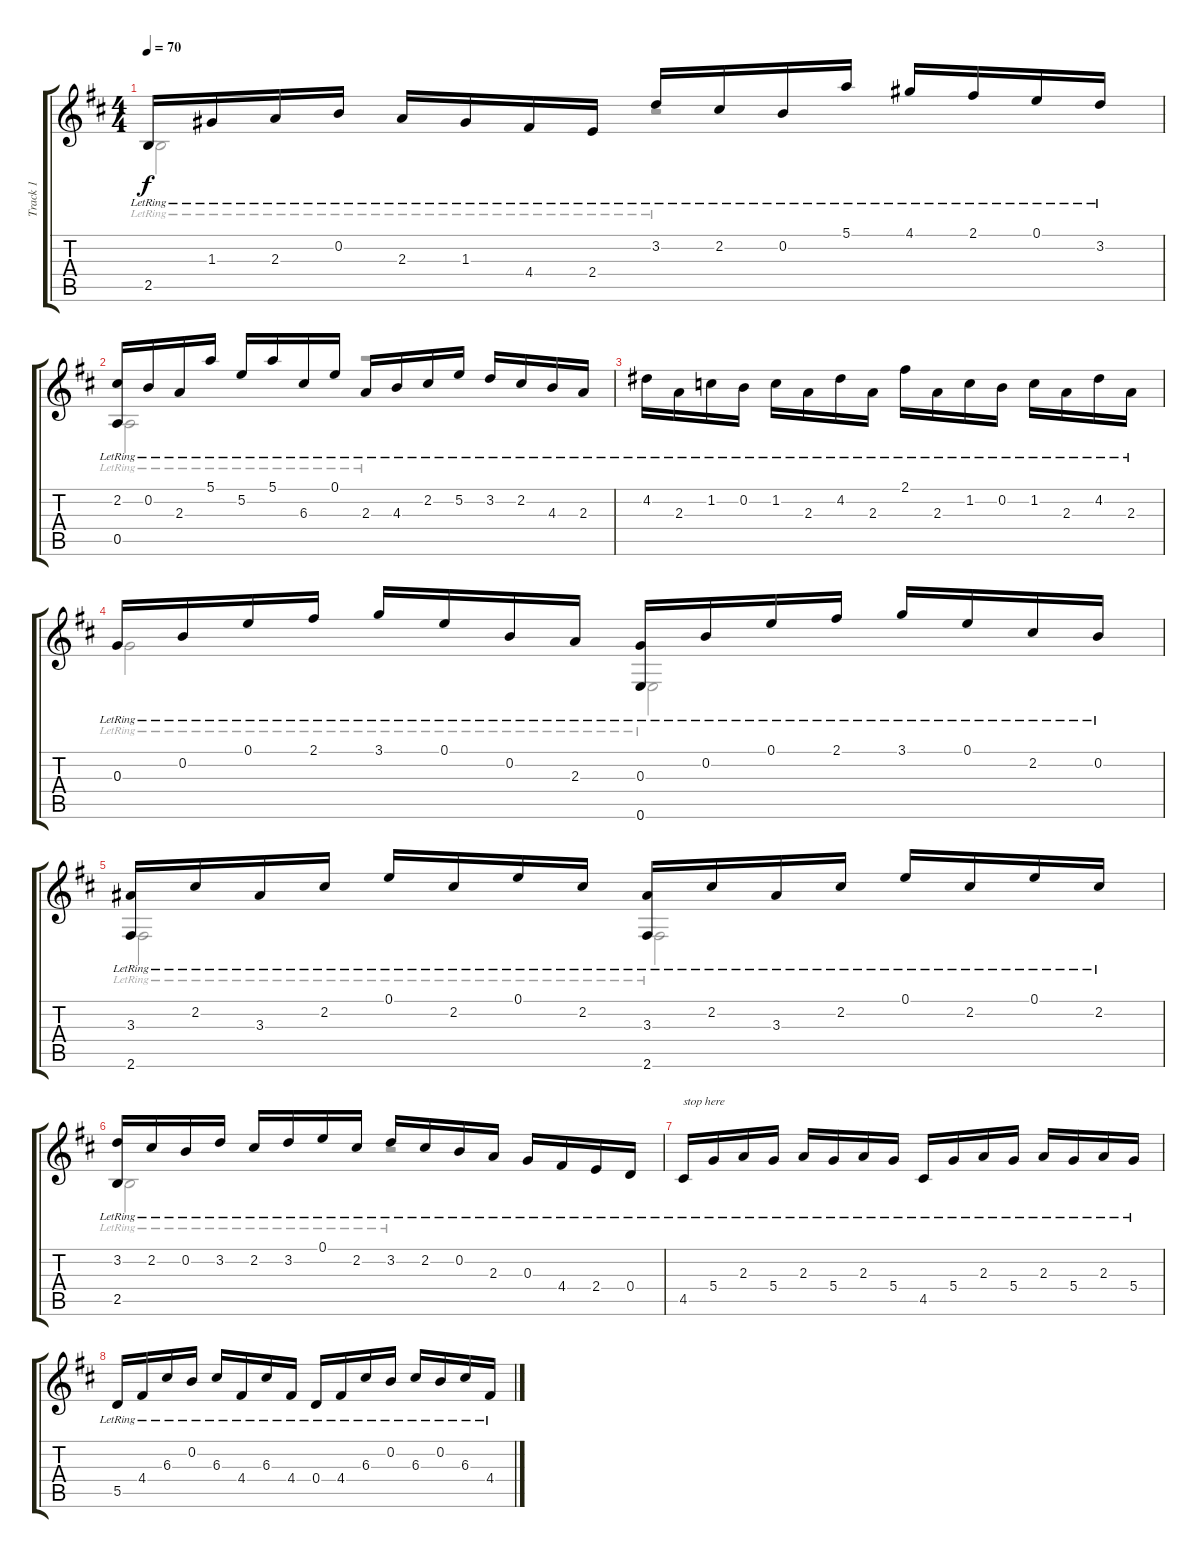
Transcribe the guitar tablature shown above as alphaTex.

\track ("Track 1" "Track 1") {instrument acousticguitarnylon}
\staff {score tabs}
\tuning (E4 B3 G3 D3 A2 E2) {hide}
\voice
\ts (4 4)
\tempo 70
\clef g2
\ks d
2.5{lr}.16{dy f} 1.3{lr}.16 2.3{lr}.16 0.2{lr}.16 2.3{lr}.16 1.3{lr}.16 4.4{lr}.16 2.4{lr}.16 3.2{lr}.16 2.2{lr}.16 0.2{lr}.16 5.1{lr}.16 4.1{lr}.16 2.1{lr}.16 0.1{lr}.16 3.2{lr}.16 |
(2.2{lr} 0.5{lr}).16 0.2{lr}.16 2.3{lr}.16 5.1{lr}.16 5.2{lr}.16 5.1{lr}.16 6.3{lr}.16 0.1{lr}.16 2.3{lr}.16 4.3{lr}.16 2.2{lr}.16 5.2{lr}.16 3.2{lr}.16 2.2{lr}.16 4.3{lr}.16 2.3{lr}.16 |
4.2{lr}.16 2.3{lr}.16 1.2{lr}.16 0.2{lr}.16 1.2{lr}.16 2.3{lr}.16 4.2{lr}.16 2.3{lr}.16 2.1{lr}.16 2.3{lr}.16 1.2{lr}.16 0.2{lr}.16 1.2{lr}.16 2.3{lr}.16 4.2{lr}.16 2.3{lr}.16 |
0.3{lr}.16 0.2{lr}.16 0.1{lr}.16 2.1{lr}.16 3.1{lr}.16 0.1{lr}.16 0.2{lr}.16 2.3{lr}.16 (0.3{lr} 0.6{lr}).16 0.2{lr}.16 0.1{lr}.16 2.1{lr}.16 3.1{lr}.16 0.1{lr}.16 2.2{lr}.16 0.2{lr}.16 |
(3.3{lr} 2.6{lr}).16 2.2{lr}.16 3.3{lr}.16 2.2{lr}.16 0.1{lr}.16 2.2{lr}.16 0.1{lr}.16 2.2{lr}.16 (3.3{lr} 2.6{lr}).16 2.2{lr}.16 3.3{lr}.16 2.2{lr}.16 0.1{lr}.16 2.2{lr}.16 0.1{lr}.16 2.2{lr}.16 |
(3.2{lr} 2.5{lr}).16 2.2{lr}.16 0.2{lr}.16 3.2{lr}.16 2.2{lr}.16 3.2{lr}.16 0.1{lr}.16 2.2{lr}.16 3.2{lr}.16 2.2{lr}.16 0.2{lr}.16 2.3{lr}.16 0.3{lr}.16 4.4{lr}.16 2.4{lr}.16 0.4{lr}.16 |
4.5{lr}.16{txt "stop here"} 5.4{lr}.16 2.3{lr}.16 5.4{lr}.16 2.3{lr}.16 5.4{lr}.16 2.3{lr}.16 5.4{lr}.16 4.5{lr}.16 5.4{lr}.16 2.3{lr}.16 5.4{lr}.16 2.3{lr}.16 5.4{lr}.16 2.3{lr}.16 5.4{lr}.16 |
5.5{lr}.16 4.4{lr}.16 6.3{lr}.16 0.2{lr}.16 6.3{lr}.16 4.4{lr}.16 6.3{lr}.16 4.4{lr}.16 0.4{lr}.16 4.4{lr}.16 6.3{lr}.16 0.2{lr}.16 6.3{lr}.16 0.2{lr}.16 6.3{lr}.16 4.4{lr}.16
\voice
\clef g2
\ottava regular
\simile none
\ks d
2.5{lr}.2{dy f} r.2 |
0.5{lr}.2 r.2 |
|
0.3{lr}.2 0.6{lr}.2 |
2.6{lr}.2 2.6{lr}.2 |
2.5{lr}.2 r.2 |
|
